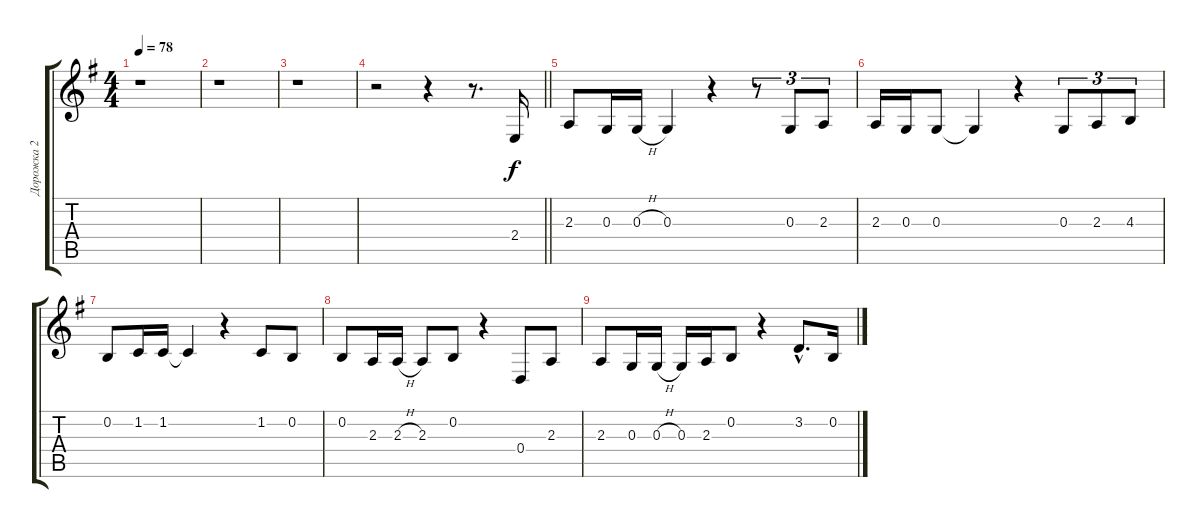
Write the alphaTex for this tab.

\track ("Дорожка 2" "Дорожка 2") {instrument acousticgrandpiano}
\staff {score tabs}
\tuning (E4 B3 G3 D3 A2 E2) {hide}
\ts (4 4)
\tempo 78
\clef g2
\ks g
r.1{dy f instrument acousticgrandpiano} |
r.1 |
r.1 |
\barLineRight lightlight
r.2 r.4 r.8{d} 2.4.16 |
2.3.8 0.3.16 0.3{h}.16 0.3.4 r.4 r.8{tu (3 2)} 0.3.8{tu (3 2)} 2.3.8{tu (3 2)} |
2.3.16 0.3.16 0.3.8 0.3{t}.4 r.4 0.3.8{tu (3 2)} 2.3.8{tu (3 2)} 4.3.8{tu (3 2)} |
0.2.8 1.2.16 1.2.16 1.2{t}.4 r.4 1.2.8 0.2.8 |
0.2.8 2.3.16 2.3{h}.16 2.3.8 0.2.8 r.4 0.4.8 2.3.8 |
2.3.8 0.3.16 0.3{h}.16 0.3.16 2.3.16 0.2.8 r.4 3.2{hac}.8{d} 0.2.16
